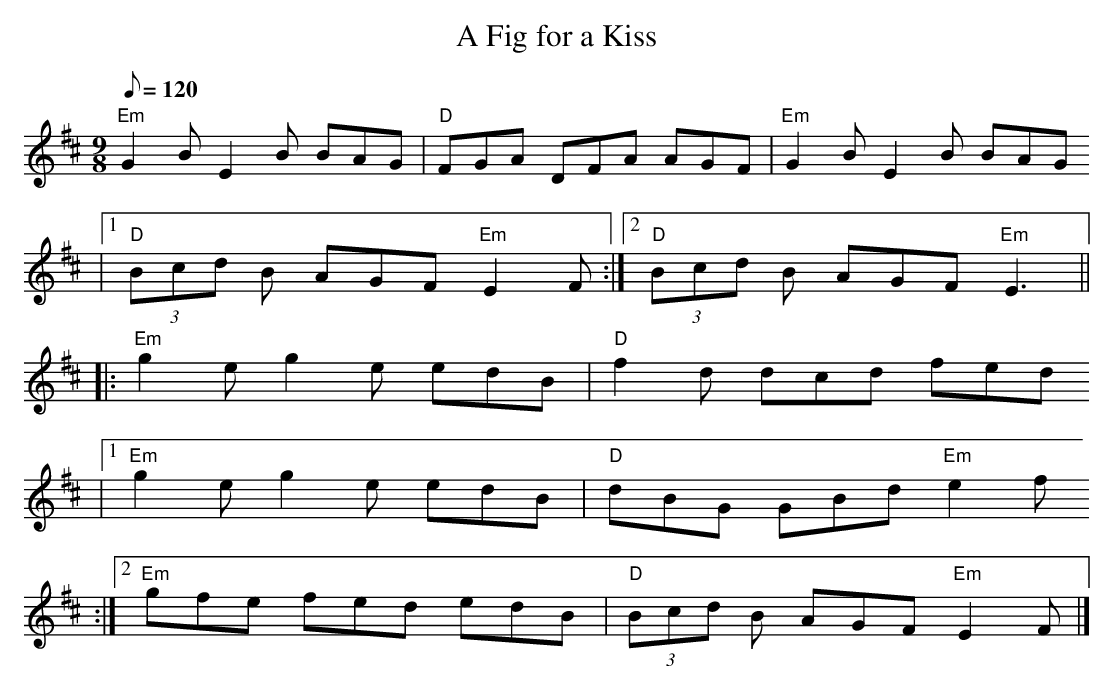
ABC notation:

X:1
T:Fig for a Kiss, A
M:9/8
L:1/8
Q:120
K:Edor
"Em"G2B E2B BAG|"D"FGA DFA AGF|"Em"G2B E2B BAG
|1 "D"(3Bcd B AGF "Em"E2F:|2 "D"(3Bcd B AGF "Em"E3||:
"Em"g2e g2e edB|"D"f2d dcd fed
|1 "Em"g2e g2e edB|"D"dBG GBd "Em"e2f
:|2 "Em"gfe fed edB|"D"(3Bcd B AGF "Em"E2F|]
